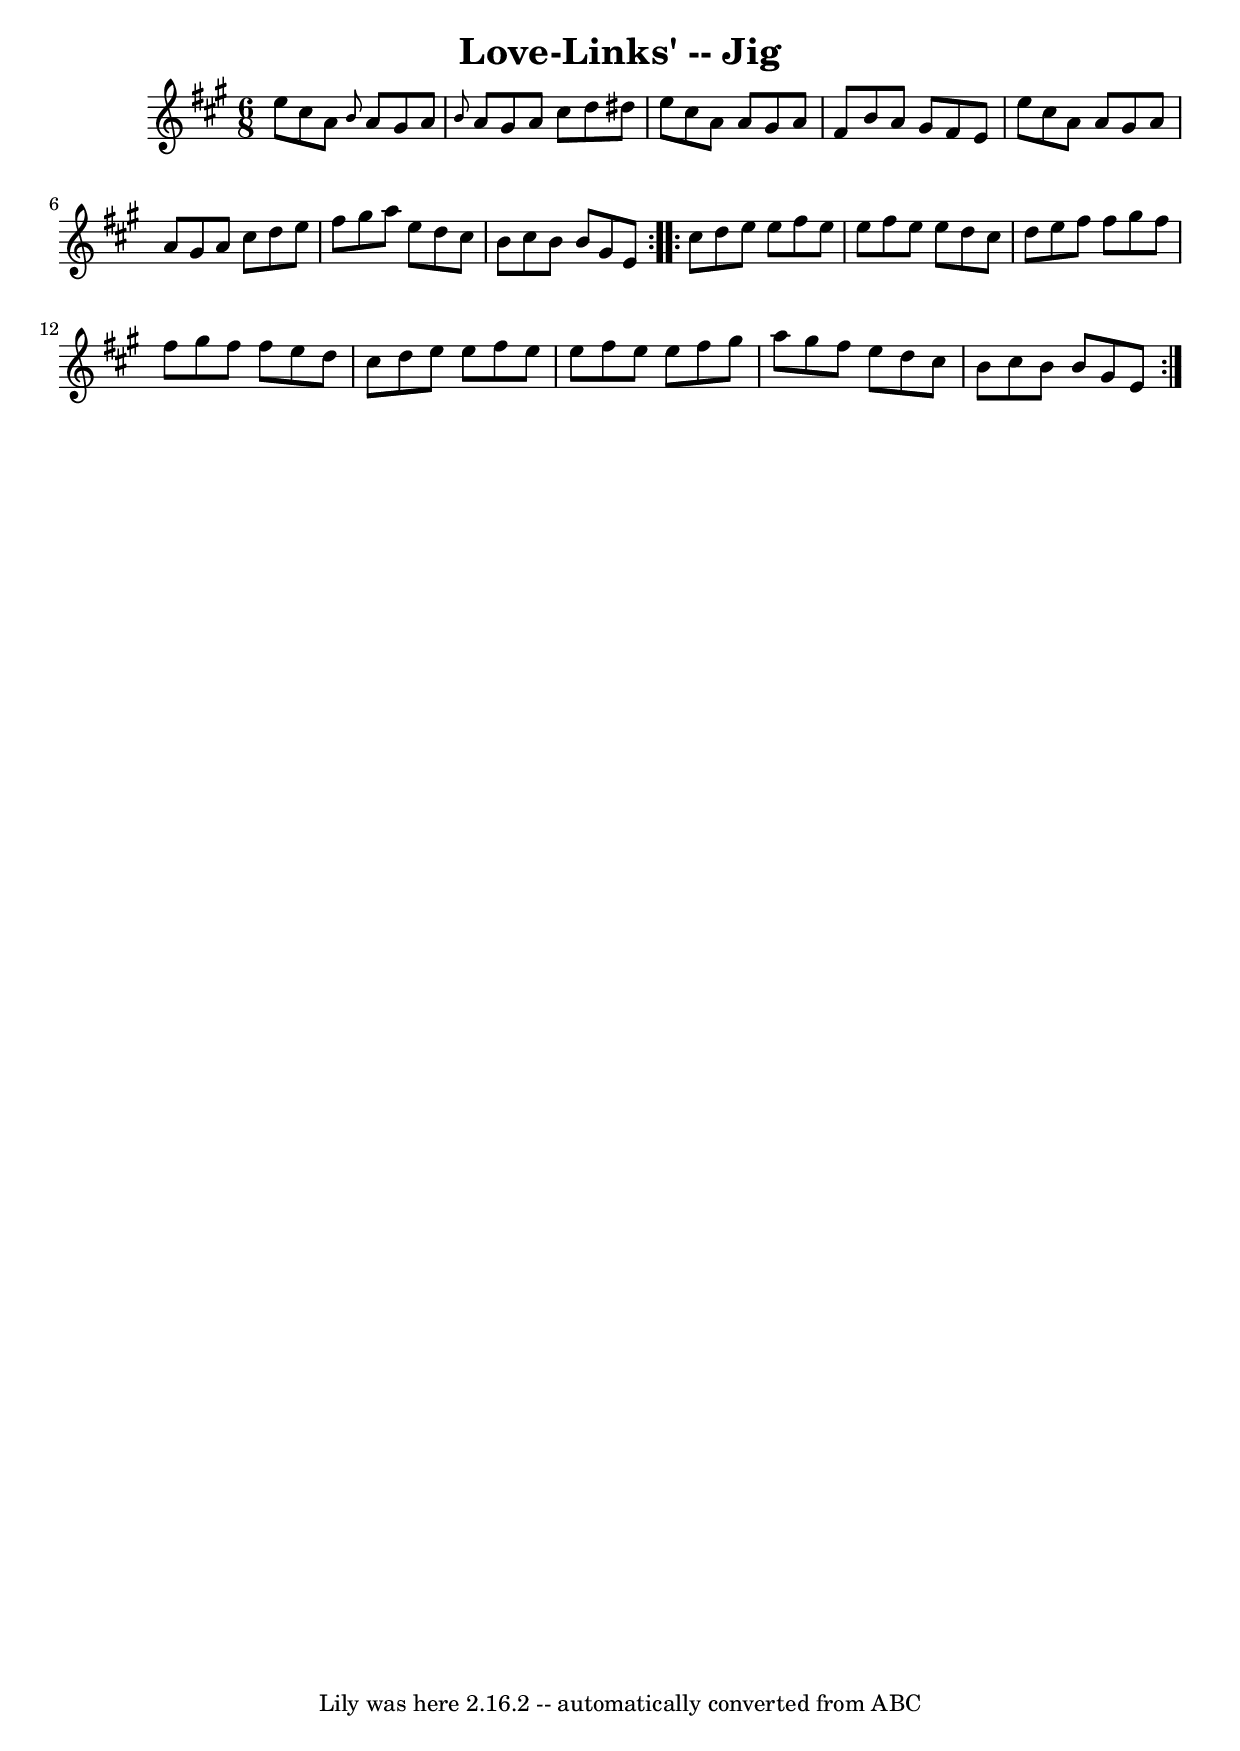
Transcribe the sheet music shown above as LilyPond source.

\version "2.16.2"
\include "Mammoth.ily"
\header {
  %% book = "Ryan's Mammoth Collection"
 crossRefNumber = "1"
 footnotes = ""
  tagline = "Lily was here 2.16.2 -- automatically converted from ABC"
  title = "Love-Links' -- Jig"

}
voicedefault =  {



  \repeat volta 2 {

    \time 6/8 
    \key a \major
 e''8 cs''8 a'8  \grace { b'8  
			    } a'8 gs'8 a'8   |
    \grace { b'8  
	   } a'8 gs'8 a'8 cs''8 d''8 ds''8   |
 e''8 cs''8 a'8 a'8 gs'8 a'8   |
 fs'8 b'8 a'8 gs'8 fs'8 e'8  |
 e''8 cs''8 a'8 a'8 gs'8 a'8   |
 a'8 gs'8 a'8 cs''8 d''8 e''8   |
 fs''8 gs''8 a''8 e''8 d''8 cs''8   |
 b'8 cs''8 b'8 b'8 gs'8 e'8  
  } 
  \repeat volta 2 {
 cs''8 d''8 e''8 e''8 fs''8 e''8   |
 e''8 fs''8 e''8 e''8 d''8 cs''8   |
 d''8 e''8 fs''8 fs''8 gs''8 fs''8   |
 fs''8 gs''8 fs''8 fs''8 e''8 d''8   |
 cs''8 d''8 e''8 e''8 fs''8 e''8  |
 e''8 fs''8 e''8 e''8 fs''8 gs''8   |
 a''8 gs''8 fs''8 e''8 d''8 cs''8   |
 b'8 cs''8 b'8 b'8    
 gs'8 e'8  
  }   

}

\score{
  <<

    \context Staff="default"
    {
      \voicedefault 
      
    }

  >>
  \layout {
    
  }
  \midi {
  }

}
